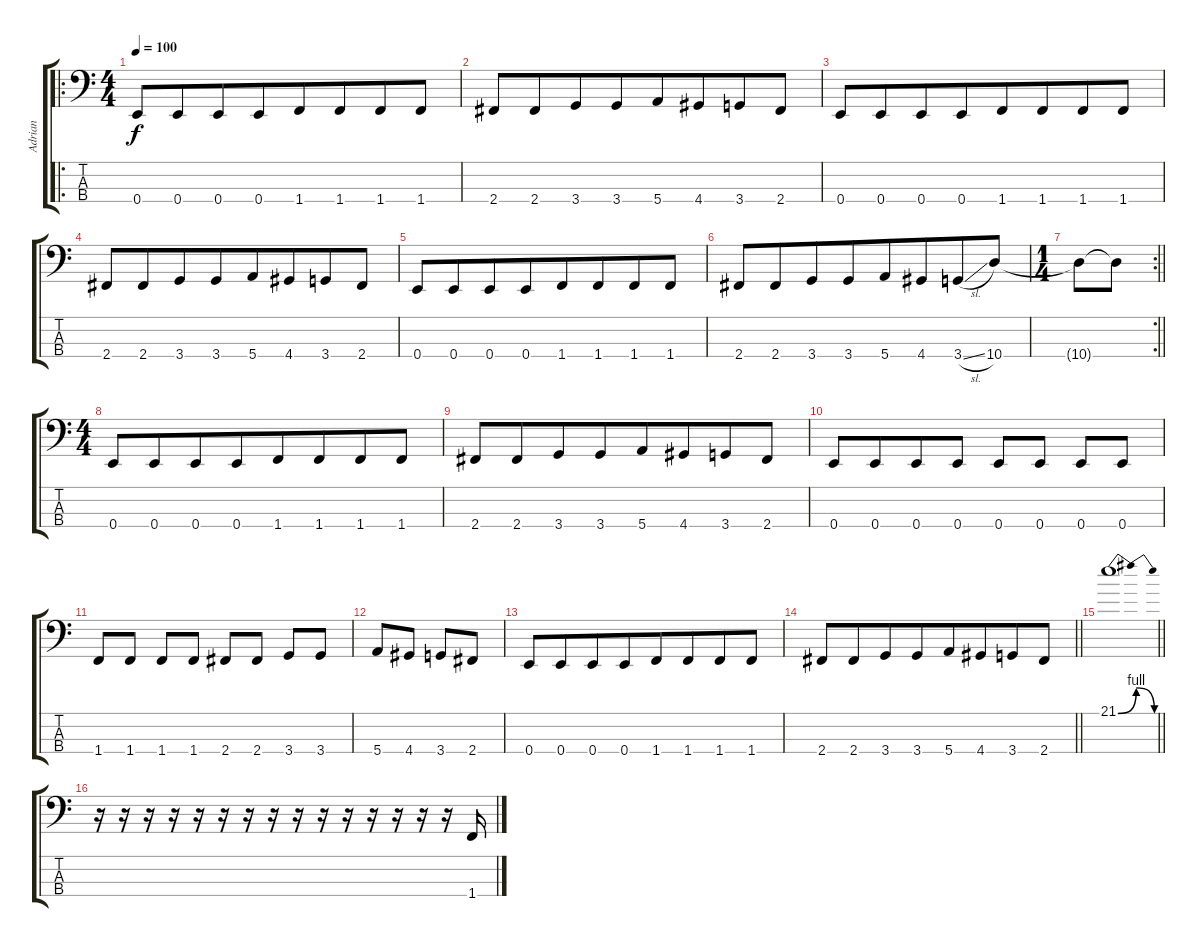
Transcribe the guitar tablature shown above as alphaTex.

\track ("Adrian" "Adrian") {instrument electricbassfinger}
\staff {score tabs}
\tuning (G2 D2 A1 E1) {hide}
\ro
\ts (4 4)
\tempo 100
\clef f4
\ks c
0.4.8{dy f beam merge} 0.4.8{beam merge} 0.4.8{beam merge} 0.4.8{beam merge} 1.4.8{beam merge} 1.4.8{beam merge} 1.4.8{beam merge} 1.4.8 |
2.4.8{beam merge} 2.4.8{beam merge} 3.4.8{beam merge} 3.4.8{beam merge} 5.4.8{beam merge} 4.4.8{beam merge} 3.4.8{beam merge} 2.4.8 |
0.4.8{beam merge} 0.4.8{beam merge} 0.4.8{beam merge} 0.4.8{beam merge} 1.4.8{beam merge} 1.4.8{beam merge} 1.4.8{beam merge} 1.4.8 |
2.4.8{beam merge} 2.4.8{beam merge} 3.4.8{beam merge} 3.4.8{beam merge} 5.4.8{beam merge} 4.4.8{beam merge} 3.4.8{beam merge} 2.4.8 |
0.4.8{beam merge} 0.4.8{beam merge} 0.4.8{beam merge} 0.4.8{beam merge} 1.4.8{beam merge} 1.4.8{beam merge} 1.4.8{beam merge} 1.4.8 |
2.4.8{beam merge} 2.4.8{beam merge} 3.4.8{beam merge} 3.4.8{beam merge} 5.4.8{beam merge} 4.4.8{beam merge} 3.4{sl}.8{beam merge} 10.4.8 |
\rc 2
\ts (1 4)
\barLineRight lightlight
10.4{t}.8{beam merge} 10.4{t}.8 |
\ts (4 4)
0.4.8{beam merge} 0.4.8{beam merge} 0.4.8{beam merge} 0.4.8{beam merge} 1.4.8{beam merge} 1.4.8{beam merge} 1.4.8{beam merge} 1.4.8 |
2.4.8{beam merge} 2.4.8{beam merge} 3.4.8{beam merge} 3.4.8{beam merge} 5.4.8{beam merge} 4.4.8{beam merge} 3.4.8{beam merge} 2.4.8 |
0.4.8{beam merge} 0.4.8{beam merge} 0.4.8{beam merge} 0.4.8 0.4.8 0.4.8 0.4.8 0.4.8 |
1.4.8 1.4.8 1.4.8 1.4.8 2.4.8 2.4.8 3.4.8 3.4.8 |
5.4.8 4.4.8 3.4.8 2.4.8 |
0.4.8{beam merge} 0.4.8{beam merge} 0.4.8{beam merge} 0.4.8{beam merge} 1.4.8{beam merge} 1.4.8{beam merge} 1.4.8{beam merge} 1.4.8 |
\barLineRight lightlight
2.4.8{beam merge} 2.4.8{beam merge} 3.4.8{beam merge} 3.4.8{beam merge} 5.4.8{beam merge} 4.4.8{beam merge} 3.4.8{beam merge} 2.4.8 |
\barLineRight lightlight
21.1{be (bendrelease 0 0 15 4 31 4 60 0)}.1 |
r.16 r.16 r.16 r.16 r.16 r.16 r.16 r.16 r.16 r.16 r.16 r.16 r.16 r.16 r.16 1.4.16
